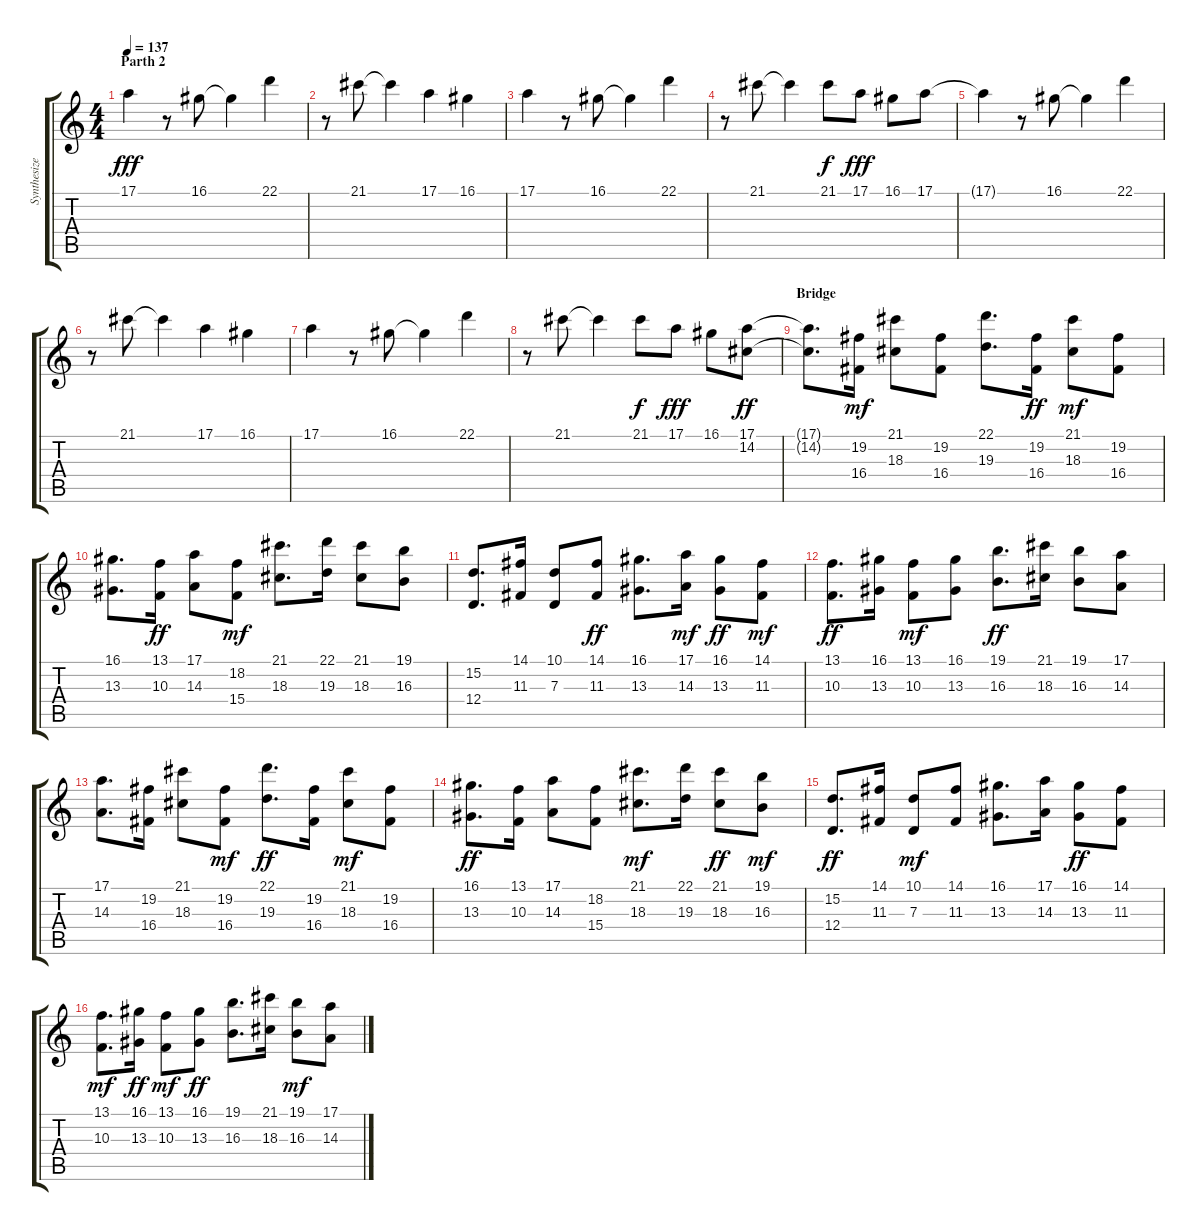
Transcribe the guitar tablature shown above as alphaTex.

\track ("Synthesizer" "Synthesize") {instrument pad1newage}
\staff {score tabs}
\tuning (E4 B3 G3 D3 A2 E2) {hide}
\ts (4 4)
\section ("" "Parth 2")
\tempo 137
\clef g2
\ks c
17.1.4{dy fff} r.8 16.1.8 16.1{t}.4 22.1.4 |
r.8 21.1.8 21.1{t}.4 17.1.4 16.1.4 |
17.1.4 r.8 16.1.8 16.1{t}.4 22.1.4 |
r.8 21.1.8 21.1{t}.4 21.1.8{dy f} 17.1.8{dy fff} 16.1.8 17.1.8 |
17.1{t}.4 r.8 16.1.8 16.1{t}.4 22.1.4 |
r.8 21.1.8 21.1{t}.4 17.1.4 16.1.4 |
17.1.4 r.8 16.1.8 16.1{t}.4 22.1.4 |
r.8 21.1.8 21.1{t}.4 21.1.8{dy f} 17.1.8{dy fff} 16.1.8 (17.1 14.2).8{dy ff} |
\section ("" "Bridge")
(17.1{t} 14.2{t}).8{d} (19.2 16.4).16{dy mf} (21.1 18.3).8 (19.2 16.4).8 (22.1 19.3).8{d} (19.2 16.4).16{dy ff} (21.1 18.3).8{dy mf} (19.2 16.4).8 |
(16.1 13.3).8{d} (13.1 10.3).16{dy ff} (17.1 14.3).8 (18.2 15.4).8{dy mf} (21.1 18.3).8{d} (22.1 19.3).16 (21.1 18.3).8 (19.1 16.3).8 |
(15.2 12.4).8{d} (14.1 11.3).16 (10.1 7.3).8 (14.1 11.3).8{dy ff} (16.1 13.3).8{d} (17.1 14.3).16{dy mf} (16.1 13.3).8{dy ff} (14.1 11.3).8{dy mf} |
(13.1 10.3).8{d dy ff} (16.1 13.3).16 (13.1 10.3).8{dy mf} (16.1 13.3).8 (19.1 16.3).8{d dy ff} (21.1 18.3).16 (19.1 16.3).8 (17.1 14.3).8 |
(17.1 14.3).8{d} (19.2 16.4).16 (21.1 18.3).8 (19.2 16.4).8{dy mf} (22.1 19.3).8{d dy ff} (19.2 16.4).16 (21.1 18.3).8{dy mf} (19.2 16.4).8 |
(16.1 13.3).8{d dy ff} (13.1 10.3).16 (17.1 14.3).8 (18.2 15.4).8 (21.1 18.3).8{d dy mf} (22.1 19.3).16 (21.1 18.3).8{dy ff} (19.1 16.3).8{dy mf} |
(15.2 12.4).8{d dy ff} (14.1 11.3).16 (10.1 7.3).8{dy mf} (14.1 11.3).8 (16.1 13.3).8{d} (17.1 14.3).16 (16.1 13.3).8{dy ff} (14.1 11.3).8 |
(13.1 10.3).8{d dy mf} (16.1 13.3).16{dy ff} (13.1 10.3).8{dy mf} (16.1 13.3).8{dy ff} (19.1 16.3).8{d} (21.1 18.3).16 (19.1 16.3).8{dy mf} (17.1 14.3).8
